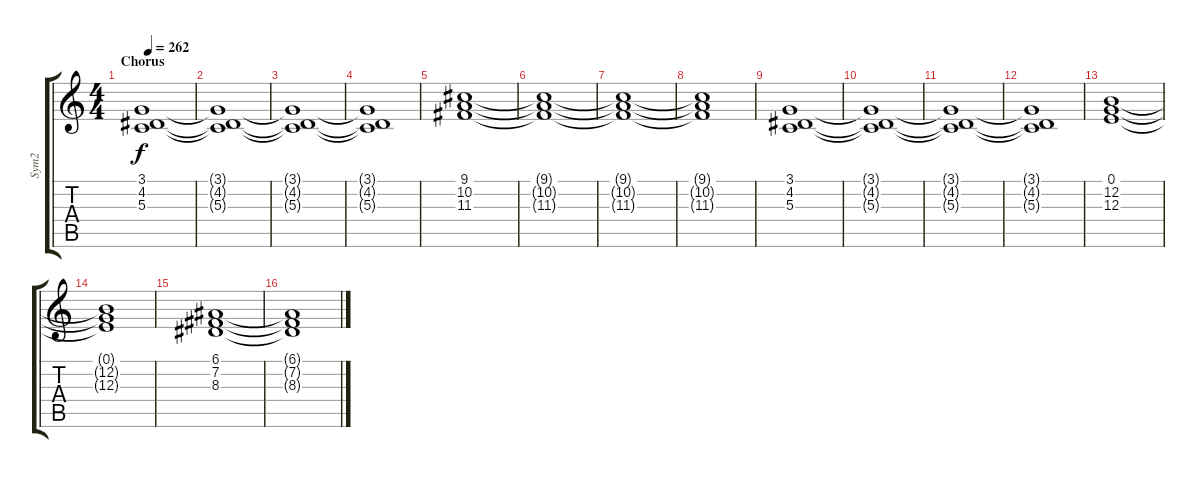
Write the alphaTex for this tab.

\track ("Sym2" "Sym2") {instrument stringensemble2}
\staff {score tabs}
\tuning (E4 B3 G3 D3 A2 E2) {hide}
\ts (4 4)
\section ("" "Chorus")
\tempo 262
\clef g2
\ks c
(3.1 4.2 5.3).1{dy f} |
(3.1{t} 4.2{t} 5.3{t}).1 |
(3.1{t} 4.2{t} 5.3{t}).1 |
(3.1{t} 4.2{t} 5.3{t}).1 |
(9.1 10.2 11.3).1 |
(9.1{t} 10.2{t} 11.3{t}).1 |
(9.1{t} 10.2{t} 11.3{t}).1 |
(9.1{t} 10.2{t} 11.3{t}).1 |
(3.1 4.2 5.3).1 |
(3.1{t} 4.2{t} 5.3{t}).1 |
(3.1{t} 4.2{t} 5.3{t}).1 |
(3.1{t} 4.2{t} 5.3{t}).1 |
(0.1 12.2 12.3).1 |
(0.1{t} 12.2{t} 12.3{t}).1 |
(6.1 7.2 8.3).1 |
(6.1{t} 7.2{t} 8.3{t}).1
